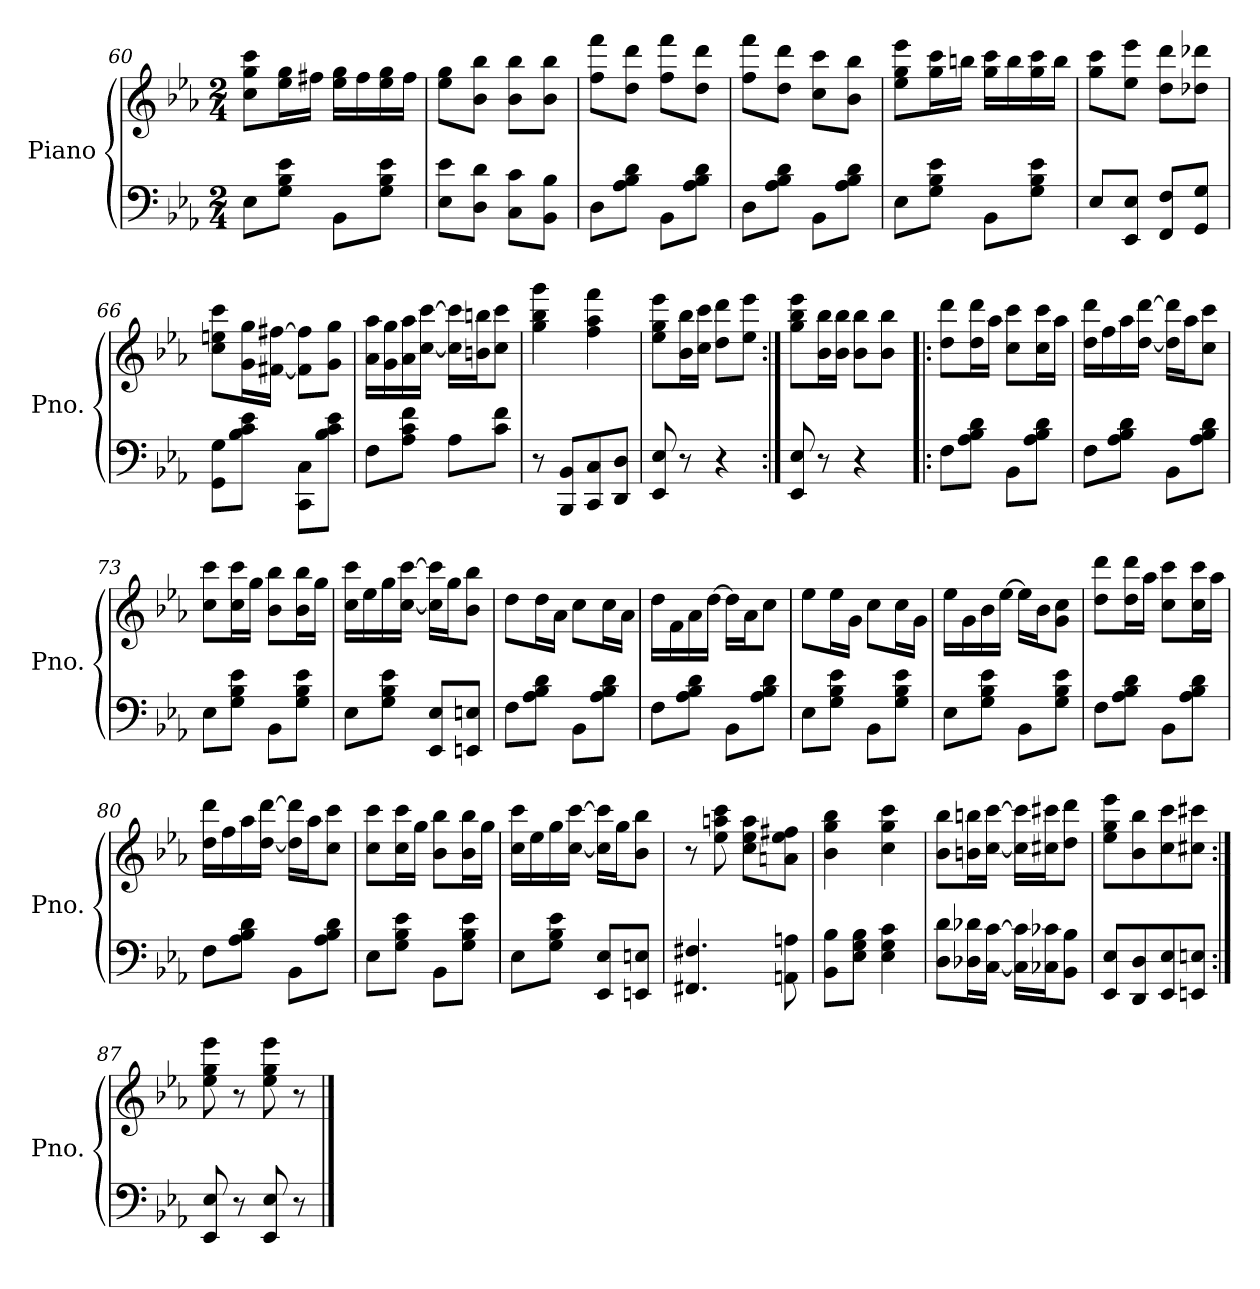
**kern	**kern
*part1	*part1
*staff2	*staff1
*I"Piano	*
*I'Pno.	*
*clefF4	*clefG2
*k[b-e-a-]	*k[b-e-a-]
*M2/4	*M2/4
=60	=60
8E-\L	8cc\ 8gg\ 8ccc\L
8G\ 8B-\ 8e-\J	16ee-\ 16gg\L
.	16ff#X\JJ
8BB-\L	16ee-\ 16gg\LL
.	16ff#\
8G\ 8B-\ 8e-\J	16ee-\ 16gg\
.	16ff#\JJ
!!LO:LB:g=z
=61	=61
8E-\ 8e-\L	8ee-\ 8gg\L
8D\ 8d\J	8b-\ 8bb-\J
8C\ 8c\L	8b-\ 8bb-\L
8BB-\ 8B-\J	8b-\ 8bb-\J
=62	=62
8D\L	8ff\ 8fff\L
8A-\ 8B-\ 8d\J	8dd\ 8ddd\J
8BB-\L	8ff\ 8fff\L
8A-\ 8B-\ 8d\J	8dd\ 8ddd\J
=63	=63
8D\L	8ff\ 8fff\L
8A-\ 8B-\ 8d\J	8dd\ 8ddd\J
8BB-\L	8cc\ 8ccc\L
8A-\ 8B-\ 8d\J	8b-\ 8bb-\J
=64	=64
8E-\L	8ee-\ 8gg\ 8eee-\L
8G\ 8B-\ 8e-\J	16gg\ 16ccc\L
.	16bbn\JJ
8BB-\L	16gg\ 16ccc\LL
.	16bb\
8G\ 8B-\ 8e-\J	16gg\ 16ccc\
.	16bb\JJ
!!LO:LB:g=z
=65	=65
8E-/L	8gg\ 8ccc\L
8EE-/ 8E-/J	8ee-\ 8eee-\J
8FF/ 8F/L	8dd\ 8ddd\L
8GG/ 8G/J	8dd-X\ 8ddd-X\J
=66	=66
8GG\ 8G\L	8cc\ 8een\ 8ccc\L
8B-\ 8c\ 8e-\J	16g\ 16gg\L
.	[16f#X\ [16ff#X\JJ
8CC\ 8C\L	8f#\] 8ff#\]L
8B-\ 8c\ 8e-\J	8g\ 8gg\J
=67	=67
8F\L	16a-\ 16aa-\LL
.	16g\ 16gg\
8A-\ 8c\ 8f\J	16a-\ 16aa-\
.	[16cc\ [16ccc\JJ
8A-\L	16cc\] 16ccc\]LL
.	16bn\ 16bbn\J
8c\ 8f\J	8cc\ 8ccc\J
!!LO:LB:g=z
=68	=68
8r	4gg\ 4bb-\ 4ggg\
8BBB-/ 8BB-/L	.
8CC/ 8C/	4ff\ 4aa-\ 4fff\
8DD/ 8D/J	.
=69	=69
8EE-/ 8E-/	8ee-\ 8gg\ 8eee-\L
8r	16b-\ 16bb-\L
.	16cc\ 16ccc\JJ
4r	8dd\ 8ddd\L
.	8ee-\ 8eee-\J
=70:|!	=70:|!
8EE-/ 8E-/	8gg\ 8bb-\ 8eee-\L
8r	16b-\ 16bb-\L
.	16b-\ 16bb-\JJ
4r	8b-\ 8bb-\L
.	8b-\ 8bb-\J
!!LO:PB:g=z
=71!|:	=71!|:
8F\L	8dd\ 8ddd\L
8A-\ 8B-\ 8d\J	16dd\ 16ddd\L
.	16aa-\JJ
8BB-\L	8cc\ 8ccc\L
8A-\ 8B-\ 8d\J	16cc\ 16ccc\L
.	16aa-\JJ
=72	=72
8F\L	16dd\ 16ddd\LL
.	16ff\
8A-\ 8B-\ 8d\J	16aa-\
.	[16dd\ [16ddd\JJ
8BB-\L	16dd\] 16ddd\]LL
.	16aa-\J
8A-\ 8B-\ 8d\J	8cc\ 8ccc\J
=73	=73
8E-\L	8cc\ 8ccc\L
8G\ 8B-\ 8e-\J	16cc\ 16ccc\L
.	16gg\JJ
8BB-\L	8b-\ 8bb-\L
8G\ 8B-\ 8e-\J	16b-\ 16bb-\L
.	16gg\JJ
!!LO:LB:g=z
=74	=74
8E-\L	16cc\ 16ccc\LL
.	16ee-\
8G\ 8B-\ 8e-\J	16gg\
.	[16cc\ [16ccc\JJ
8EE-/ 8E-/L	16cc\] 16ccc\]LL
.	16gg\J
8EEn/ 8En/J	8b-\ 8bb-\J
=75	=75
8F\L	8dd\L
8A-\ 8B-\ 8d\J	16dd\L
.	16a-\JJ
8BB-\L	8cc\L
8A-\ 8B-\ 8d\J	16cc\L
.	16a-\JJ
=76	=76
8F\L	16dd\LL
.	16f\
8A-\ 8B-\ 8d\J	16a-\
.	[16dd\JJ
8BB-\L	16dd\LL]
.	16a-\J
8A-\ 8B-\ 8d\J	8cc\J
=77	=77
8E-\L	8ee-\L
8G\ 8B-\ 8e-\J	16ee-\L
.	16g\JJ
8BB-\L	8cc\L
8G\ 8B-\ 8e-\J	16cc\L
.	16g\JJ
!!LO:LB:g=z
=78	=78
8E-\L	16ee-\LL
.	16g\
8G\ 8B-\ 8e-\J	16b-\
.	[16ee-\JJ
8BB-\L	16ee-\LL]
.	16b-\J
8G\ 8B-\ 8e-\J	8g\ 8cc\J
=79	=79
8F\L	8dd\ 8ddd\L
8A-\ 8B-\ 8d\J	16dd\ 16ddd\L
.	16aa-\JJ
8BB-\L	8cc\ 8ccc\L
8A-\ 8B-\ 8d\J	16cc\ 16ccc\L
.	16aa-\JJ
=80	=80
8F\L	16dd\ 16ddd\LL
.	16ff\
8A-\ 8B-\ 8d\J	16aa-\
.	[16dd\ [16ddd\JJ
8BB-\L	16dd\] 16ddd\]LL
.	16aa-\J
8A-\ 8B-\ 8d\J	8cc\ 8ccc\J
!!LO:LB:g=z
=81	=81
8E-\L	8cc\ 8ccc\L
8G\ 8B-\ 8e-\J	16cc\ 16ccc\L
.	16gg\JJ
8BB-\L	8b-\ 8bb-\L
8G\ 8B-\ 8e-\J	16b-\ 16bb-\L
.	16gg\JJ
=82	=82
8E-\L	16cc\ 16ccc\LL
.	16ee-\
8G\ 8B-\ 8e-\J	16gg\
.	[16cc\ [16ccc\JJ
8EE-/ 8E-/L	16cc\] 16ccc\]LL
.	16gg\J
8EEn/ 8En/J	8b-\ 8bb-\J
=83	=83
4.FF#X/ 4.F#X/	8r
.	8ee-\ 8aan\ 8ccc\
.	8cc\ 8ee-\ 8aa\L
8AAn\ 8An\	8an\ 8ee-\ 8ff#X\J
!!LO:LB:g=z
=84	=84
8BB-\ 8B-\L	4b-\ 4gg\ 4bb-\
8E-\ 8G\ 8B-\J	.
4E-\ 4G\ 4c\	4cc\ 4gg\ 4ccc\
=85	=85
8D\ 8d\L	8b-\ 8bb-\L
16D-X\ 16d-X\L	16bn\ 16bbn\L
[16C\ [16c\JJ	[16cc\ [16ccc\JJ
16C\] 16c\]LL	16cc\] 16ccc\]LL
16C-X\ 16c-X\J	16cc#X\ 16ccc#X\J
8BB-\ 8B-\J	8dd\ 8ddd\J
=86	=86
8EE-/ 8E-/L	8ee-\ 8gg\ 8eee-\L
8DD/ 8D/	8b-\ 8bb-\
8EE-/ 8E-/	8cc\ 8ccc\
8EEn/ 8En/J	8cc#X\ 8ccc#X\J
=87:|!	=87:|!
8EE-/ 8E-/	8ee-\ 8gg\ 8eee-\
8r	8r
8EE-/ 8E-/	8ee-\ 8gg\ 8eee-\
8r	8r
==	==
*-	*-
